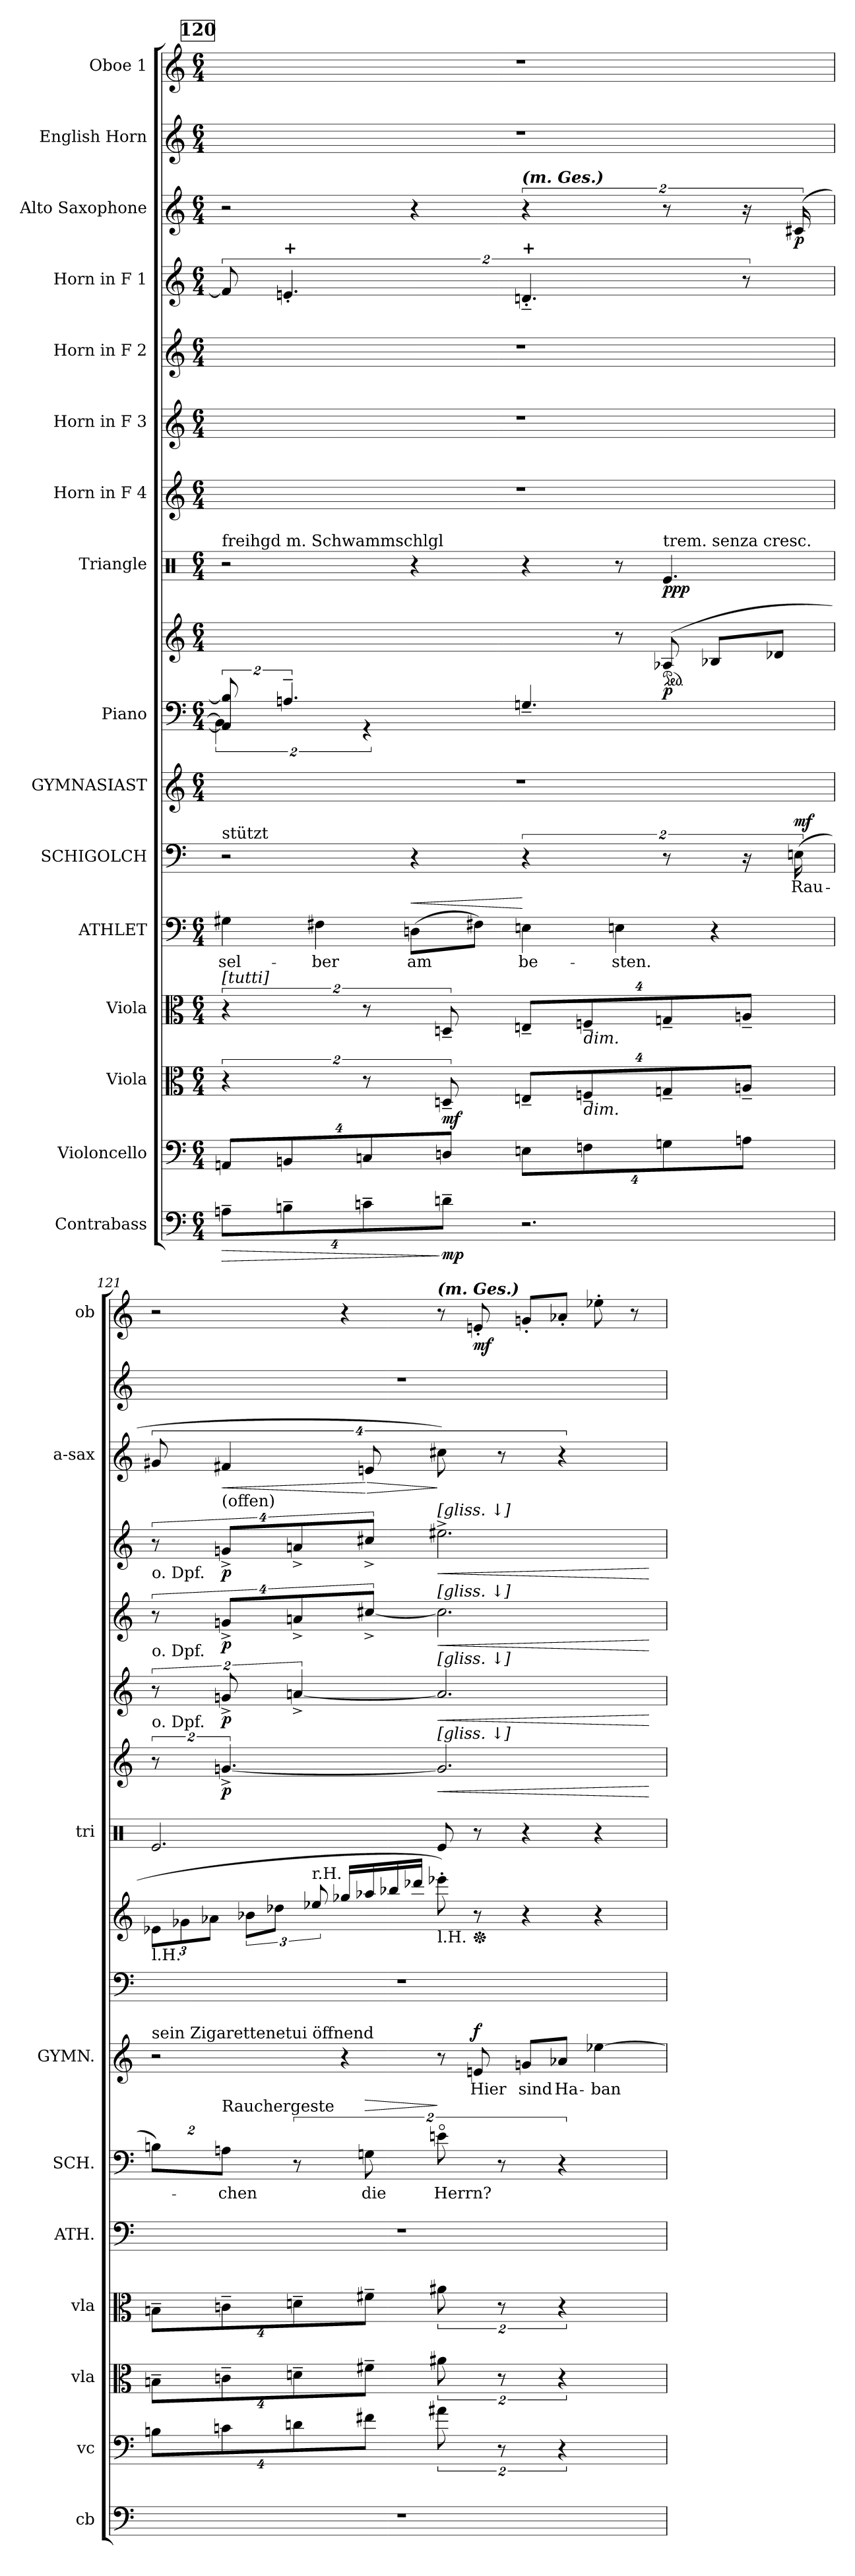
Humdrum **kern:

**kern	**dynam	**kern	**kern	**dynam	**kern	**kern	**text	**dynam	**kern	**text	**dynam	**kern	**text	**dynam	**kern	**kern	**dynam	**kern	**dynam	**kern	**dynam	**kern	**dynam	**kern	**dynam	**kern	**dynam	**kern	**dynam	**kern	**kern	**dynam
*part16	*part16	*part15	*part14	*part14	*part13	*part12	*part12	*part12	*part11	*part11	*part11	*part10	*part10	*part10	*part9	*part9	*part9	*part8	*part8	*part7	*part7	*part6	*part6	*part5	*part5	*part4	*part4	*part3	*part3	*part2	*part1	*part1
*staff17	*staff17	*staff16	*staff15	*staff15	*staff14	*staff13	*staff13	*staff13	*staff12	*staff12	*staff12	*staff11	*staff11	*staff11	*staff10	*staff9	*staff9/10	*staff8	*staff8	*staff7	*staff7	*staff6	*staff6	*staff5	*staff5	*staff4	*staff4	*staff3	*staff3	*staff2	*staff1	*staff1
*I"Contrabass	*	*I"Violoncello	*I"Viola	*	*I"Viola	*I"ATHLET	*	*	*I"SCHIGOLCH	*	*	*I"GYMNASIAST	*	*	*I"Piano	*	*	*I"Triangle	*	*I"Horn in F 4	*	*I"Horn in F 3	*	*I"Horn in F 2	*	*I"Horn in F 1	*	*I"Alto Saxophone	*	*I"English Horn	*I"Oboe 1	*
*I'cb	*	*I'vc	*I'vla	*	*I'vla	*I'ATH.	*	*	*I'SCH.	*	*	*I'GYMN.	*	*	*	*	*	*I'tri	*	*	*	*	*	*	*	*	*	*I'a-sax	*	*	*I'ob	*
*clefF4	*	*clefF4	*clefC3	*	*clefC3	*clefF4	*	*	*clefF4	*	*	*clefG2	*	*	*clefF4	*clefG2	*	*clefX	*	*clefG2	*	*clefG2	*	*clefG2	*	*clefG2	*	*clefG2	*	*clefG2	*clefG2	*
*ITrd7c12	*	*	*	*	*	*	*	*	*	*	*	*	*	*	*	*	*	*	*	*ITrd4c7	*	*ITrd4c7	*	*ITrd4c7	*	*ITrd4c7	*	*ITrd5c9	*	*ITrd4c7	*	*
*k[]	*	*k[]	*k[]	*	*k[]	*k[]	*	*	*k[]	*	*	*k[]	*	*	*k[]	*k[]	*	*k[]	*	*k[b-]	*	*k[b-]	*	*k[b-]	*	*k[b-]	*	*k[b-e-a-]	*	*k[b-]	*k[]	*
*M6/4	*	*M6/4	*M6/4	*	*M6/4	*M6/4	*	*	*	*	*	*M6/4	*	*	*M6/4	*M6/4	*	*M6/4	*	*M6/4	*	*M6/4	*	*M6/4	*	*M6/4	*	*M6/4	*	*M6/4	*M6/4	*
!!LO:REH:place=s1:t=120
=120	=120	=120	=120	=120	=120	=120	=120	=120	=120	=120	=120	=120	=120	=120	=120	=120	=120	=120	=120	=120	=120	=120	=120	=120	=120	=120	=120	=120	=120	=120	=120	=120
!	!	!	!	!	!	!	!	!	!	!	!	!	!	!	!	!	!	!LO:TX:a:t=freihgd m. Schwammschlgl	!	!	!	!	!	!	!	!	!	!	!	!	!	!
!	!	!	!	!	!	!	!	!	!LO:TX:a:t=stützt	!	!	!	!	!	!	!	!	!	!	!	!	!	!	!	!	!	!	!	!	!	!	!
!	!	!	!	!	!LO:TX:a:t=[tutti]	!	!	!	!	!	!	!	!	!	!	!	!	!	!	!	!	!	!	!	!	!	!	!	!	!	!	!
!	!LO:HP:b	!	!	!	!	!	!	!	!	!	!	!	!	!	!	!	!	!	!	!	!	!	!	!	!	!	!	!	!	!	!	!
*	*	*	*	*	*	*	*	*	*	*	*	*	*	*	*^	*	*	*	*	*	*	*	*	*	*	*	*	*	*	*	*	*
16%3AAn~L	>	16%3AAnL	8%3r	.	8%3r	4G#X	sel-	.	2r	.	.	2%3r	.	.	16%3AAn] 16%3Bn]	8%3BB]	2ryy	.	2r	.	2%3r	.	2%3r	.	2%3r	.	16%3B]	.	2r	.	2%3r	2%3r	.
!	!	!	!	!	!	!	!	!	!	!	!	!	!	!	!	!	!	!	!	!	!	!	!	!	!	!	!LO:TX:a:B:t=+	!	!	!	!	!	!
16%3BBn~	.	16%3BBn	.	.	.	.	.	.	.	.	.	.	.	.	8%3.An~	.	.	.	.	.	.	.	.	.	.	.	8%3.An'	.	.	.	.	.	.
.	.	.	.	.	.	4F#X	-ber	.	.	.	.	.	.	.	.	.	.	.	.	.	.	.	.	.	.	.	.	.	.	.	.	.	.
16%3Cn~	.	16%3Cn	16%3r	.	16%3r	.	.	.	.	.	.	.	.	.	.	8%3r	.	.	.	.	.	.	.	.	.	.	.	.	.	.	.	.	.
!	!	!	!	!	!	!	!	!LO:HP:a	!	!	!	!	!	!	!	!	!	!	!	!	!	!	!	!	!	!	!	!	!	!	!	!	!
.	.	.	.	.	.	(8DnL	am	<	4r	.	.	.	.	.	.	.	4ryy	.	4r	.	.	.	.	.	.	.	.	.	4r	.	.	.	.
16%3Dn~J	] mp	16%3DnJ	16%3Dn~	mf	16%3Dn~	.	.	.	.	.	.	.	.	.	.	.	.	.	.	.	.	.	.	.	.	.	.	.	.	.	.	.	.
.	.	.	.	.	.	8F#XJ)	.	.	.	.	.	.	.	.	.	.	.	.	.	.	.	.	.	.	.	.	.	.	.	.	.	.	.
!	!	!	!	!	!	!	!	!	!	!	!	!	!	!	!	!	!	!	!	!	!	!	!	!	!	!	!	!	!LO:TX:a:Bi:t=(m. Ges.)	!	!	!	!
!	!	!	!	!	!	!	!	!	!	!	!	!	!	!	!	!	!	!	!	!	!	!	!	!	!	!	!LO:TX:a:B:t=+	!	!	!	!	!	!
2.r	.	16%3EnL	16%3En~L	.	16%3En~L	4En	be-	[	8%3r	.	.	.	.	.	4.Gn~/	4.ryy	4ryy	.	4r	.	.	.	.	.	.	.	8%3.Gn'~	.	8%3r	.	.	.	.
!	!	!	!	!	!LO:TX:b:i:t=dim.	!	!	!	!	!	!	!	!	!	!	!	!	!	!	!	!	!	!	!	!	!	!	!	!	!	!	!	!
!	!	!	!LO:TX:b:i:t=dim.	!	!	!	!	!	!	!	!	!	!	!	!	!	!	!	!	!	!	!	!	!	!	!	!	!	!	!	!	!	!
.	.	16%3Fn	16%3Fn~	.	16%3Fn~	.	.	.	.	.	.	.	.	.	.	.	.	.	.	.	.	.	.	.	.	.	.	.	.	.	.	.	.
.	.	.	.	.	.	4En	-sten.	.	.	.	.	.	.	.	.	.	8r	.	8r	.	.	.	.	.	.	.	.	.	.	.	.	.	.
!	!	!	!	!	!	!	!	!	!	!	!	!	!	!	!	!	!	!	!LO:TX:a:t=trem. senza cresc.	!	!	!	!	!	!	!	!	!	!	!	!	!	!
*	*	*	*	*	*	*	*	*	*	*	*	*	*	*	*	*	*ped	*	*	*	*	*	*	*	*	*	*	*	*	*	*	*	*
.	.	16%3Gn	16%3Gn~	.	16%3Gn~	.	.	.	16%3r	.	.	.	.	.	8ryy	8ryy	(8A-X	p	4.Re/	ppp	.	.	.	.	.	.	.	.	16%3r	.	.	.	.
.	.	.	.	.	.	4r	.	.	.	.	.	.	.	.	4ryy	4ryy	8B-XL	.	.	.	.	.	.	.	.	.	.	.	.	.	.	.	.
.	.	16%3AnJ	16%3An~J	.	16%3An~J	.	.	.	32%3r	.	.	.	.	.	.	.	.	.	.	.	.	.	.	.	.	.	16%3r	.	32%3r	.	.	.	.
.	.	.	.	.	.	.	.	.	.	.	.	.	.	.	.	.	8d-XJ	.	.	.	.	.	.	.	.	.	.	.	.	.	.	.	.
!	!	!	!	!	!	!	!	!	!	!	!LO:DY:a	!	!	!	!	!	!	!	!	!	!	!	!	!	!	!	!	!	!	!	!	!	!
.	.	.	.	.	.	.	.	.	(32%3En	Rau-	mf	.	.	.	.	.	.	.	.	.	.	.	.	.	.	.	.	.	(32%3En	p	.	.	.
*	*	*	*	*	*	*	*	*	*	*	*	*	*	*	*v	*v	*	*	*	*	*	*	*	*	*	*	*	*	*	*	*	*	*
=121	=121	=121	=121	=121	=121	=121	=121	=121	=121	=121	=121	=121	=121	=121	=121	=121	=121	=121	=121	=121	=121	=121	=121	=121	=121	=121	=121	=121	=121	=121	=121	=121
!	!	!	!	!	!	!	!	!	!	!	!	!	!	!	!	!	!	!	!	!	!	!	!	!LO:TX:a:t=o. Dpf.	!	!	!	!	!	!	!	!
!	!	!	!	!	!	!	!	!	!	!	!	!	!	!	!	!	!	!	!	!	!	!LO:TX:a:t=o. Dpf.	!	!	!	!	!	!	!	!	!	!
!	!	!	!	!	!	!	!	!	!	!	!	!	!	!	!	!	!	!	!	!LO:TX:a:t=o. Dpf.	!	!	!	!	!	!	!	!	!	!	!	!
!	!	!	!	!	!	!	!	!	!	!	!	!	!	!	!	!LO:TX:b:t=l.H.	!	!	!	!	!	!	!	!	!	!	!	!	!	!	!	!
!	!	!	!	!	!	!	!	!	!	!	!	!LO:TX:a:t=sein Zigarettenetui öffnend	!	!	!	!	!	!	!	!	!	!	!	!	!	!	!	!	!	!	!	!
2%3r	.	16%3BnL	16%3Bn~L	.	16%3Bn~L	2%3r	.	.	16%3BnL)	.	.	2r	.	.	2%3r	12e-X\L	.	2.Re/	.	16%3r	.	16%3r	.	16%3r	.	16%3r	.	16%3Bn	.	2%3r	2r	.
.	.	.	.	.	.	.	.	.	.	.	.	.	.	.	.	12g-X	.	.	.	.	.	.	.	.	.	.	.	.	.	.	.	.
.	.	.	.	.	.	.	.	.	.	.	.	.	.	.	.	12a-XJ	.	.	.	.	.	.	.	.	.	.	.	.	.	.	.	.
!	!	!	!	!	!	!	!	!	!	!	!	!	!	!	!	!	!	!	!	!	!	!	!	!	!	!LO:TX:a:t=(offen)	!	!	!	!	!	!
!	!	!	!	!	!	!	!	!	!LO:TX:a:t=Rauchergeste	!	!	!	!	!	!	!	!	!	!	!	!	!	!	!	!	!	!	!	!	!	!	!
!	!	!	!	!	!	!	!	!	!	!	!	!	!	!	!	!	!	!	!	!	!	!	!	!	!	!	!	!	!LO:HP:b	!	!	!
.	.	16%3cn	16%3cn~	.	16%3cn~	.	.	.	16%3AnJ	-chen	.	.	.	.	.	.	.	.	.	[8%3.cn^	p	16%3cn^	p	16%3cn^L	p	16%3cn^L	p	8%3An	<	.	.	.
.	.	.	.	.	.	.	.	.	.	.	.	.	.	.	.	12b-XL	.	.	.	.	.	.	.	.	.	.	.	.	.	.	.	.
.	.	.	.	.	.	.	.	.	.	.	.	.	.	.	.	12dd-XJ	.	.	.	.	.	.	.	.	.	.	.	.	.	.	.	.
.	.	16%3dn	16%3dn~	.	16%3dn~	.	.	.	16%3r	.	.	.	.	.	.	.	.	.	.	.	.	[8%3dn^	.	16%3dn^	.	16%3dn^	.	.	.	.	.	.
!	!	!	!	!	!	!	!	!	!	!	!	!	!	!	!	!LO:TX:a:t=r.H.	!	!	!	!	!	!	!	!	!	!	!	!	!	!	!	!
.	.	.	.	.	.	.	.	.	.	.	.	.	.	.	.	12ee-X/	.	.	.	.	.	.	.	.	.	.	.	.	.	.	.	.
.	.	.	.	.	.	.	.	.	.	.	.	4r	.	.	.	16gg-X/LL	.	.	.	.	.	.	.	.	.	.	.	.	.	.	4r	.
!	!	!	!	!	!	!	!	!	!	!	!LO:HP:a	!	!	!	!	!	!	!	!	!	!	!	!	!	!	!	!	!	!LO:HP:n=1:b	!	!	!
.	.	16%3f#XJ	16%3f#X~J	.	16%3f#X~J	.	.	.	16%3Gn	die	>	.	.	.	.	16aa-X	.	.	.	.	.	.	.	[16%3f#X^J	.	16%3f#X^J	.	16%3Gn	[ >	.	.	.
.	.	.	.	.	.	.	.	.	.	.	.	.	.	.	.	16bb-X	.	.	.	.	.	.	.	.	.	.	.	.	.	.	.	.
.	.	.	.	.	.	.	.	.	.	.	.	.	.	.	.	16ddd-XJJ	.	.	.	.	.	.	.	.	.	.	.	.	.	.	.	.
!	!	!	!	!	!	!	!	!	!	!	!	!	!	!	!	!	!	!	!	!	!	!	!	!	!	!	!	!	!	!	!LO:TX:a:Bi:t=(m. Ges.)	!
!	!	!	!	!	!	!	!	!	!	!	!	!	!	!	!	!	!	!	!	!	!	!	!	!	!	!LO:TX:a:i:t=[gliss. ↓]	!	!	!	!	!	!
!	!	!	!	!	!	!	!	!	!	!	!	!	!	!	!	!	!	!	!	!	!	!	!	!LO:TX:a:i:t=[gliss. ↓]	!	!	!	!	!	!	!	!
!	!	!	!	!	!	!	!	!	!	!	!	!	!	!	!	!	!	!	!	!	!	!LO:TX:a:i:t=[gliss. ↓]	!	!	!	!	!	!	!	!	!	!
!	!	!	!	!	!	!	!	!	!	!	!	!	!	!	!	!	!	!	!	!LO:TX:a:i:t=[gliss. ↓]	!	!	!	!	!	!	!	!	!	!	!	!
!	!	!	!	!	!	!	!	!	!	!	!	!	!	!	!	!LO:TX:b:t=l.H.	!	!	!	!	!	!	!	!	!	!	!	!	!	!	!	!
!	!	!	!	!	!	!	!	!	!	!	!	!	!	!	!	!	!	!	!	!	!LO:HP:b	!	!LO:HP:b	!	!LO:HP:b	!	!LO:HP:b	!	!	!	!	!
.	.	16%3a#X	16%3a#X	.	16%3a#X	.	.	.	16%3eno	Herrn?	]	8r	.	.	.	8eee-X')	.	8Re/	.	2.ci]	<	2.di]	<	2.f#i]	<	2.a#X^i	<	16%3en)	]	.	8r	.
!	!	!	!	!	!	!	!	!	!	!	!	!	!	!LO:DY:a	!	!	!	!	!	!	!	!	!	!	!	!	!	!	!	!	!	!
*	*	*	*	*	*	*	*	*	*	*	*	*	*	*	*	*Xped	*	*	*	*	*	*	*	*	*	*	*	*	*	*	*	*
.	.	.	.	.	.	.	.	.	.	.	.	8en	Hier	f	.	8r	.	8r	.	.	.	.	.	.	.	.	.	.	.	.	8en'	mf
.	.	16%3r	16%3r	.	16%3r	.	.	.	16%3r	.	.	.	.	.	.	.	.	.	.	.	.	.	.	.	.	.	.	16%3r	.	.	.	.
.	.	.	.	.	.	.	.	.	.	.	.	8gnL	sind	.	.	4r	.	4r	.	.	.	.	.	.	.	.	.	.	.	.	8gn'L	.
.	.	8%3r	8%3r	.	8%3r	.	.	.	8%3r	.	.	8a-XJ	Ha-	.	.	.	.	.	.	.	.	.	.	.	.	.	.	8%3r	.	.	8a-X'J	.
.	.	.	.	.	.	.	.	.	.	.	.	[4ee-X	-ban-	.	.	4r	.	4r	.	.	.	.	.	.	.	.	.	.	.	.	8ee-X'	.
.	.	.	.	.	.	.	.	.	.	.	.	.	.	.	.	.	.	.	.	.	.	.	.	.	.	.	.	.	.	.	8r	.
.	.	.	.	.	.	.	.	.	.	.	.	.	.	.	.	.	.	.	.	.	[	.	[	.	[	.	[	.	.	.	.	.
=	=	=	=	=	=	=	=	=	=	=	=	=	=	=	=	=	=	=	=	=	=	=	=	=	=	=	=	=	=	=	=	=
*-	*-	*-	*-	*-	*-	*-	*-	*-	*-	*-	*-	*-	*-	*-	*-	*-	*-	*-	*-	*-	*-	*-	*-	*-	*-	*-	*-	*-	*-	*-	*-	*-
